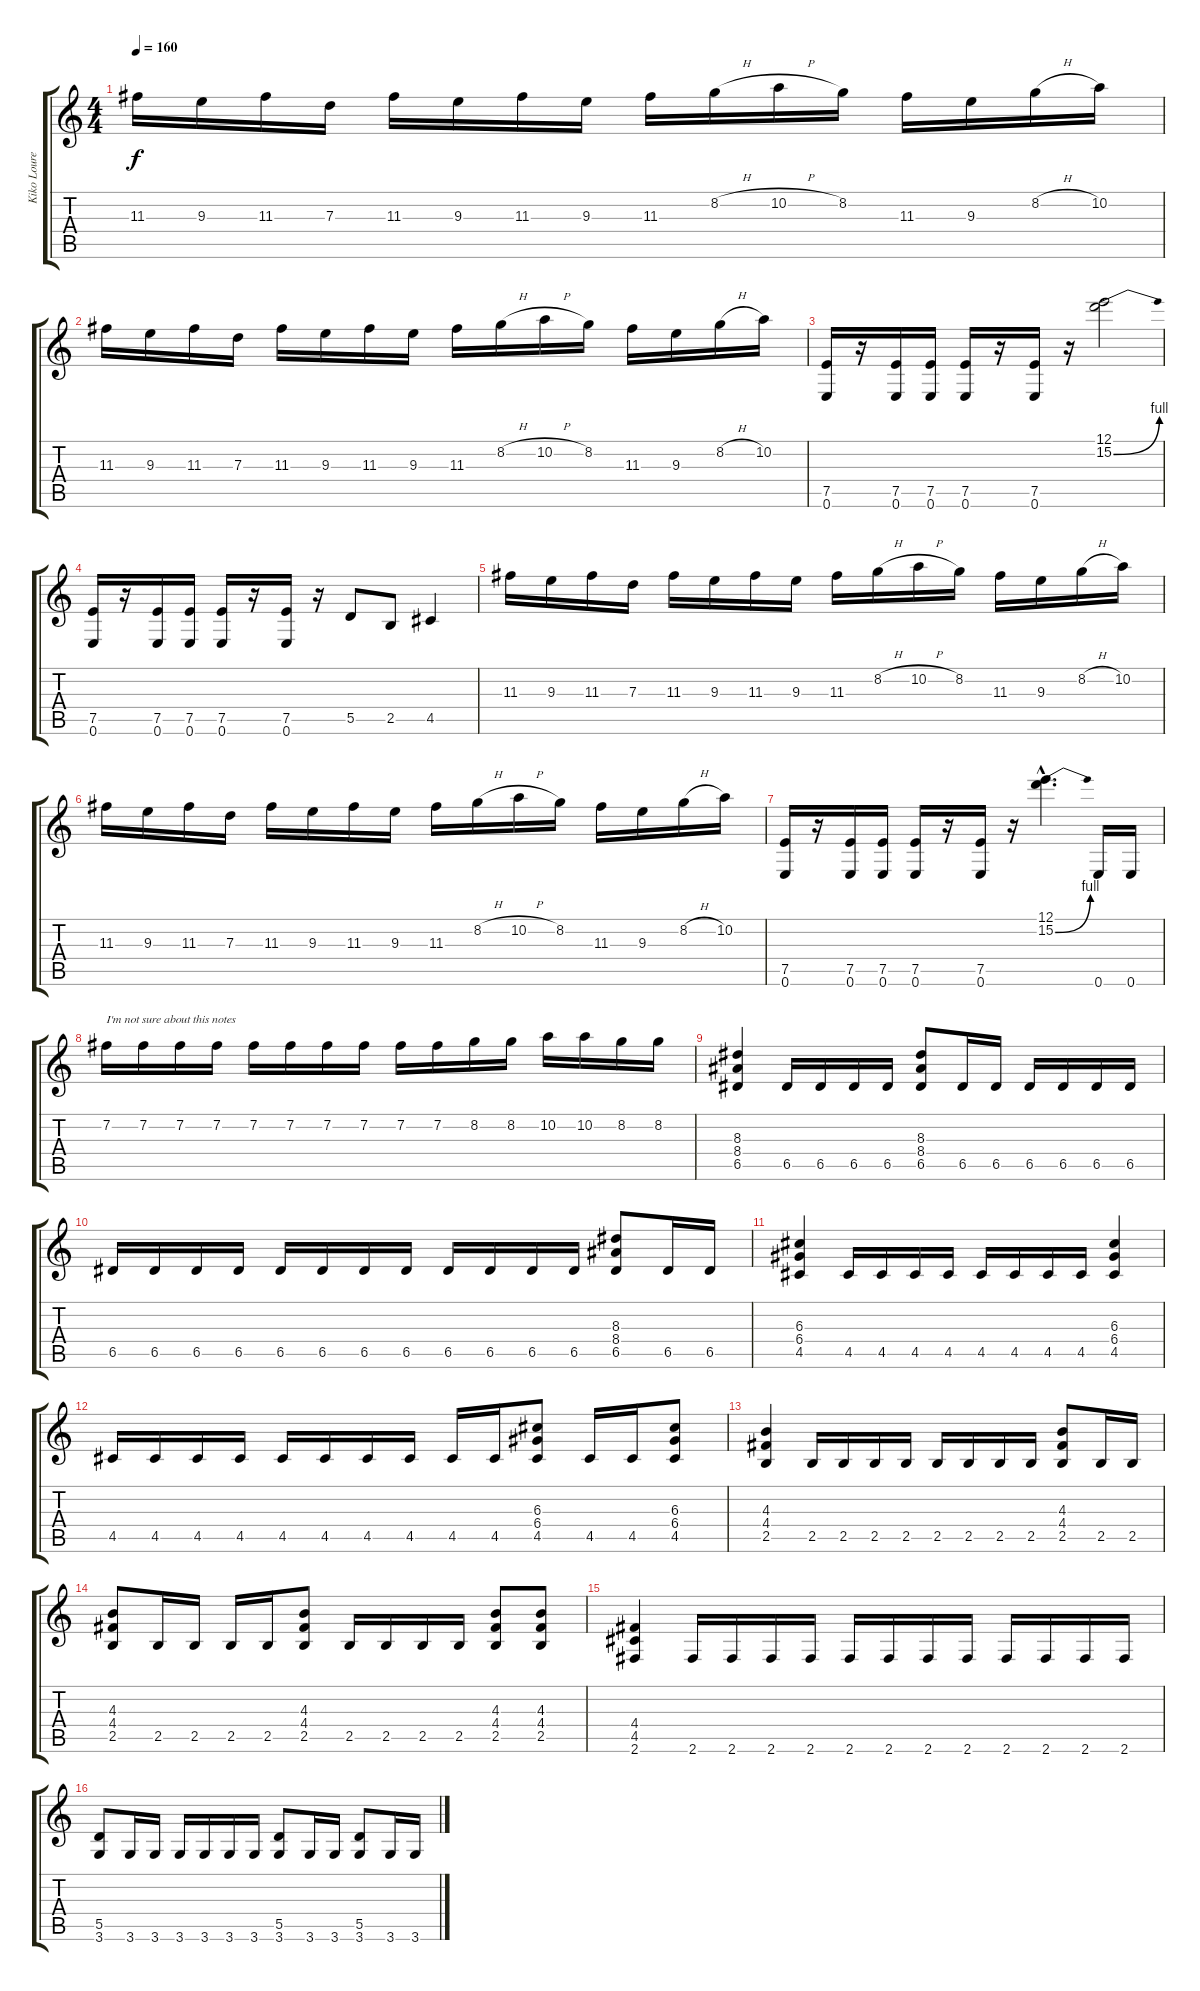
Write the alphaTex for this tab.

\track ("Kiko Loureiro" "Kiko Loure") {instrument distortionguitar}
\staff {score tabs}
\tuning (E4 B3 G3 D3 A2 E2) {hide}
\ts (4 4)
\tempo 160
\clef g2
\ks c
11.3.16{dy f} 9.3.16 11.3.16 7.3.16 11.3.16 9.3.16 11.3.16 9.3.16 11.3.16 8.2{h}.16 10.2{h}.16 8.2.16 11.3.16 9.3.16 8.2{h}.16 10.2.16 |
11.3.16 9.3.16 11.3.16 7.3.16 11.3.16 9.3.16 11.3.16 9.3.16 11.3.16 8.2{h}.16 10.2{h}.16 8.2.16 11.3.16 9.3.16 8.2{h}.16 10.2.16 |
(7.5 0.6).16 r.16 (7.5 0.6).16 (7.5 0.6).16 (7.5 0.6).16 r.16 (7.5 0.6).16 r.16 (12.1 15.2{be (bend 0 0 60 4)}).2 |
(7.5 0.6).16 r.16 (7.5 0.6).16 (7.5 0.6).16 (7.5 0.6).16 r.16 (7.5 0.6).16 r.16 5.5.8 2.5.8 4.5.4 |
11.3.16 9.3.16 11.3.16 7.3.16 11.3.16 9.3.16 11.3.16 9.3.16 11.3.16 8.2{h}.16 10.2{h}.16 8.2.16 11.3.16 9.3.16 8.2{h}.16 10.2.16 |
11.3.16 9.3.16 11.3.16 7.3.16 11.3.16 9.3.16 11.3.16 9.3.16 11.3.16 8.2{h}.16 10.2{h}.16 8.2.16 11.3.16 9.3.16 8.2{h}.16 10.2.16 |
(7.5 0.6).16 r.16 (7.5 0.6).16 (7.5 0.6).16 (7.5 0.6).16 r.16 (7.5 0.6).16 r.16 (12.1{hac} 15.2{be (bend 0 0 60 4) hac}).4{d} 0.6.16 0.6.16 |
7.2.16{txt "I'm not sure about this notes"} 7.2.16 7.2.16 7.2.16 7.2.16 7.2.16 7.2.16 7.2.16 7.2.16 7.2.16 8.2.16 8.2.16 10.2.16 10.2.16 8.2.16 8.2.16 |
(8.3 8.4 6.5).4 6.5.16 6.5.16 6.5.16 6.5.16 (8.3 8.4 6.5).8 6.5.16 6.5.16 6.5.16 6.5.16 6.5.16 6.5.16 |
6.5.16 6.5.16 6.5.16 6.5.16 6.5.16 6.5.16 6.5.16 6.5.16 6.5.16 6.5.16 6.5.16 6.5.16 (8.3 8.4 6.5).8 6.5.16 6.5.16 |
(6.3 6.4 4.5).4 4.5.16 4.5.16 4.5.16 4.5.16 4.5.16 4.5.16 4.5.16 4.5.16 (6.3 6.4 4.5).4 |
4.5.16 4.5.16 4.5.16 4.5.16 4.5.16 4.5.16 4.5.16 4.5.16 4.5.16 4.5.16 (6.3 6.4 4.5).8 4.5.16 4.5.16 (6.3 6.4 4.5).8 |
(4.3 4.4 2.5).4 2.5.16 2.5.16 2.5.16 2.5.16 2.5.16 2.5.16 2.5.16 2.5.16 (4.3 4.4 2.5).8 2.5.16 2.5.16 |
(4.3 4.4 2.5).8 2.5.16 2.5.16 2.5.16 2.5.16 (4.3 4.4 2.5).8 2.5.16 2.5.16 2.5.16 2.5.16 (4.3 4.4 2.5).8 (4.3 4.4 2.5).8 |
(4.4 4.5 2.6).4 2.6.16 2.6.16 2.6.16 2.6.16 2.6.16 2.6.16 2.6.16 2.6.16 2.6.16 2.6.16 2.6.16 2.6.16 |
(5.5 3.6).8 3.6.16 3.6.16 3.6.16 3.6.16 3.6.16 3.6.16 (5.5 3.6).8 3.6.16 3.6.16 (5.5 3.6).8 3.6.16 3.6.16
